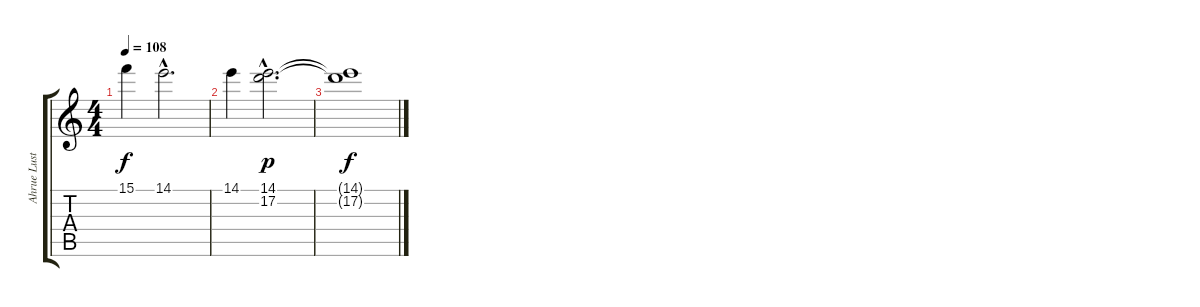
\track ("Ahrue Luster [Guitar]" "Ahrue Lust") {instrument distortionguitar}
\staff {score tabs}
\tuning (D4 A3 F3 C3 G2 C2) {hide}
\ts (4 4)
\tempo 108
\clef g2
\ks c
15.1.4{dy f volume 10 instrument distortionguitar} 14.1{hac}.2{d} |
14.1.4 (14.1{hac} 17.2{hac}).2{d dy p} |
(14.1{t} 17.2{t}).1{dy f volume 0}
